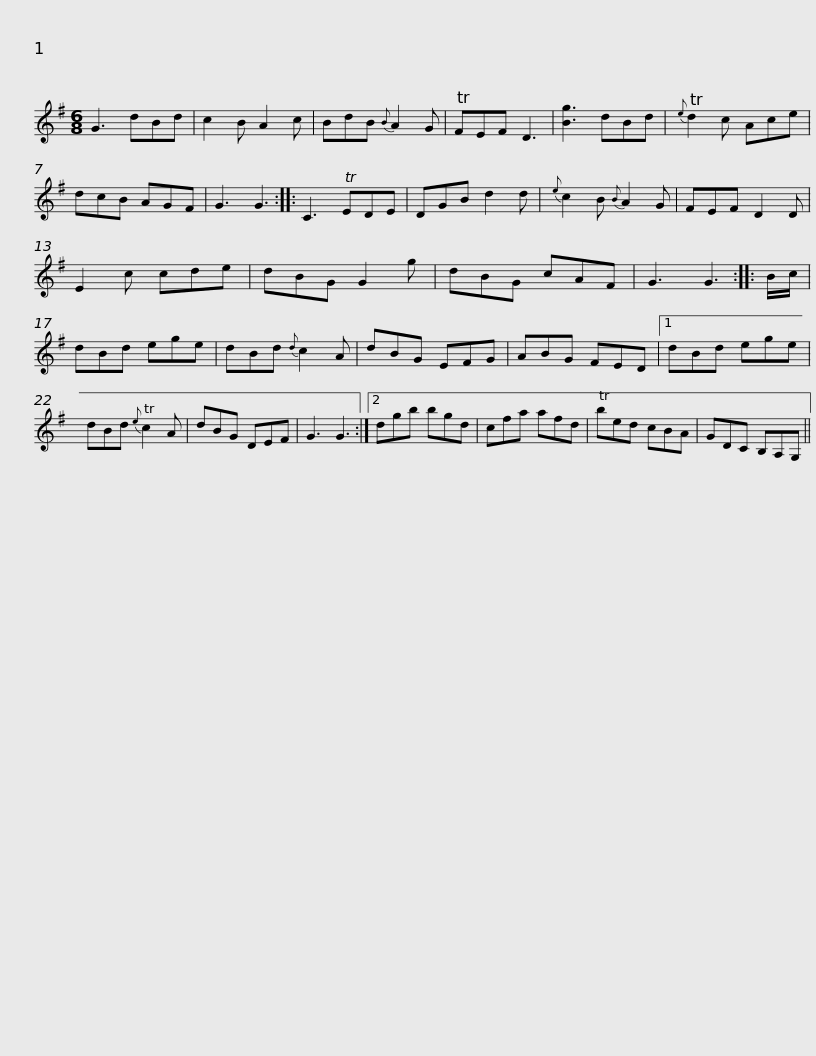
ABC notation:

X:1
L:1/8
M:6/8
I:linebreak $
K:G
V:1 treble
V:1
 G3 dBd | c2 B A2 c | BdB{B} A2 G | TFEF D3 | [Bg]3 dBd | %5
{e} Td2 c Ace | dcB AGF | G3 G3 ::$ C3 TEDE | DGB d2 d | %10
{e} c2 B{B} A2 G | FEF D2 D | E2 c cde | dBG G2 g | dBG cAF | %15
 G3 G3 ::$ B/c/ | dBd ege | dBd{d} c2 A | dBG EFG | %20
 ABG FED |1 dBd ege | dBd{e} Tc2 A |$ dBG DEF | G3 G3 :|2 %25
 dgb bgd | cfa afd | Tbed cBA | GDC B,A,G, || %29
